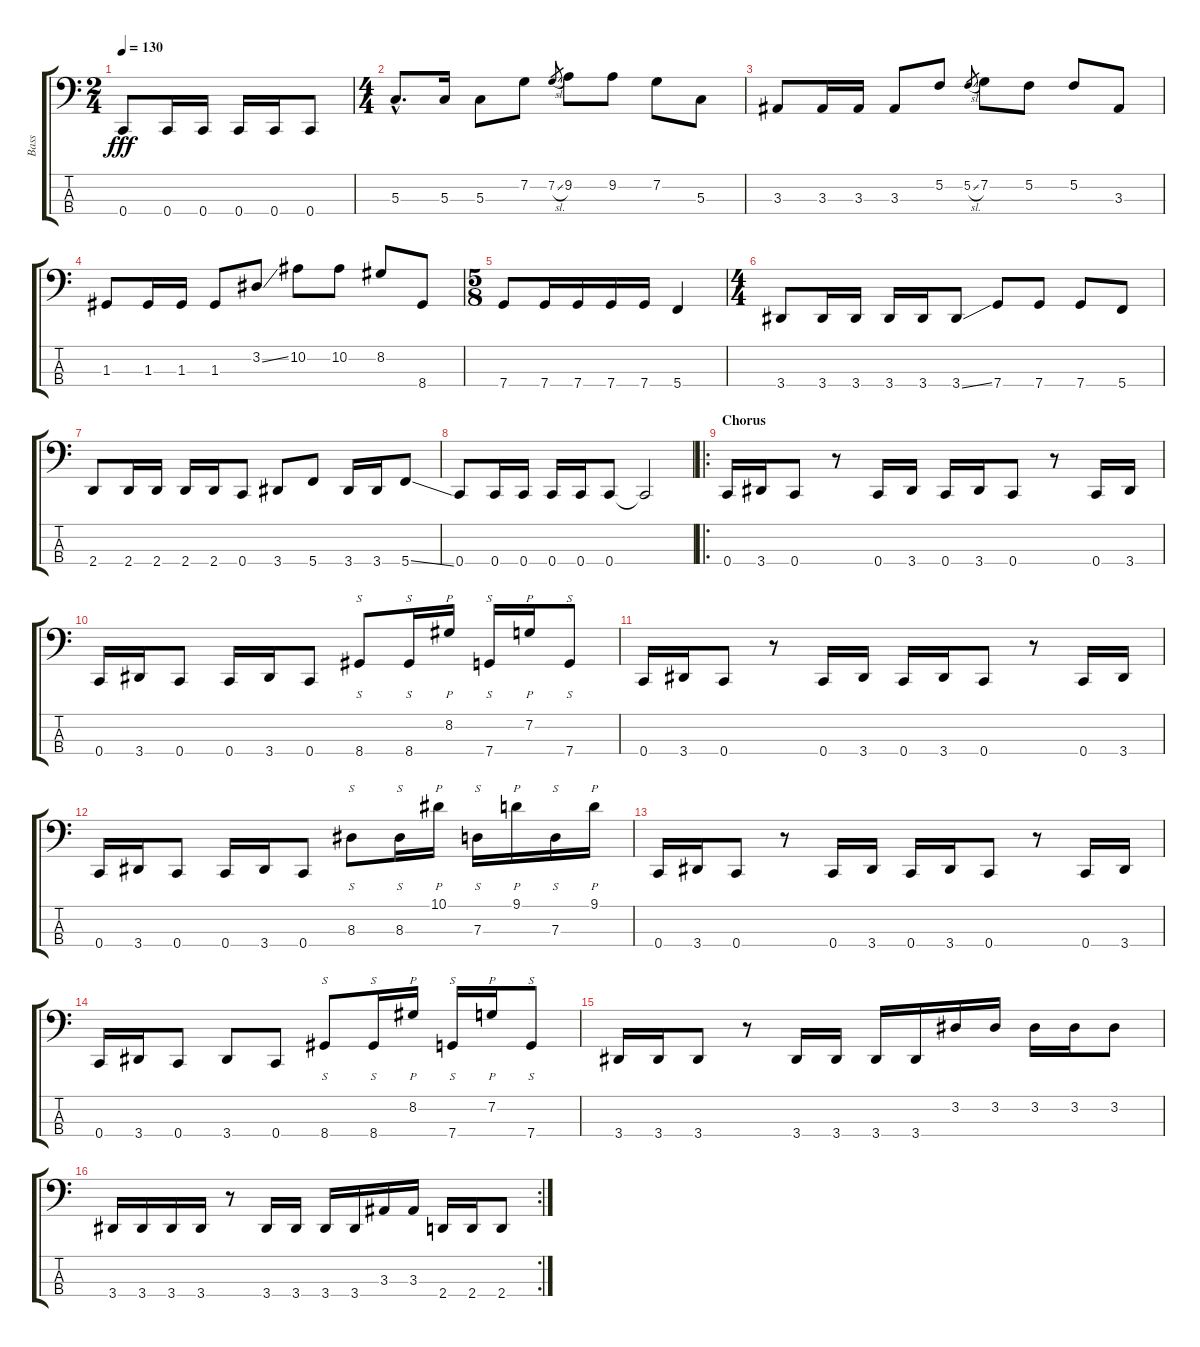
\track ("Bass" "Bass") {instrument slapbass1}
\staff {score tabs}
\tuning (F2 C2 G1 C1) {hide}
\ts (2 4)
\tempo 130
\clef f4
\ks c
0.4.8{dy fff} 0.4.16 0.4.16 0.4.16 0.4.16 0.4.8 |
\ts (4 4)
5.3{hac}.8{d} 5.3.16 5.3.8 7.2.8 7.2{sl}.8{gr} 9.2.8 9.2.8 7.2.8 5.3.8 |
3.3.8 3.3.16 3.3.16 3.3.8 5.2.8 5.2{sl}.8{gr} 7.2.8 5.2.8 5.2.8 3.3.8 |
1.3.8 1.3.16 1.3.16 1.3.8 3.2{ss}.8 10.2.8 10.2.8 8.2.8 8.4.8 |
\ts (5 8)
7.4.8 7.4.16 7.4.16 7.4.16 7.4.16 5.4.4 |
\ts (4 4)
3.4.8 3.4.16 3.4.16 3.4.16 3.4.16 3.4{ss}.8 7.4.8 7.4.8 7.4.8 5.4.8 |
2.4.8 2.4.16 2.4.16 2.4.16 2.4.16 0.4.8 3.4.8 5.4.8 3.4.16 3.4.16 5.4{ss}.8 |
0.4.8 0.4.16 0.4.16 0.4.16 0.4.16 0.4.8 0.4{t}.2 |
\ro
\section ("" "Chorus")
0.4.16 3.4.16 0.4.8 r.8 0.4.16 3.4.16 0.4.16 3.4.16 0.4.8 r.8 0.4.16 3.4.16 |
0.4.16 3.4.16 0.4.8 0.4.16 3.4.16 0.4.8 8.4.8{s} 8.4.16{s} 8.2.16{p} 7.4.16{s} 7.2.16{p} 7.4.8{s} |
0.4.16 3.4.16 0.4.8 r.8 0.4.16 3.4.16 0.4.16 3.4.16 0.4.8 r.8 0.4.16 3.4.16 |
0.4.16 3.4.16 0.4.8 0.4.16 3.4.16 0.4.8 8.3.8{s} 8.3.16{s} 10.1.16{p} 7.3.16{s} 9.1.16{p} 7.3.16{s} 9.1.16{p} |
0.4.16 3.4.16 0.4.8 r.8 0.4.16 3.4.16 0.4.16 3.4.16 0.4.8 r.8 0.4.16 3.4.16 |
0.4.16 3.4.16 0.4.8 3.4.8 0.4.8 8.4.8{s} 8.4.16{s} 8.2.16{p} 7.4.16{s} 7.2.16{p} 7.4.8{s} |
3.4.16 3.4.16 3.4.8 r.8 3.4.16 3.4.16 3.4.16 3.4.16 3.2.16 3.2.16 3.2.16 3.2.16 3.2.8 |
\rc 2
3.4.16 3.4.16 3.4.16 3.4.16 r.8 3.4.16 3.4.16 3.4.16 3.4.16 3.3.16 3.3.16 2.4.16 2.4.16 2.4.8
